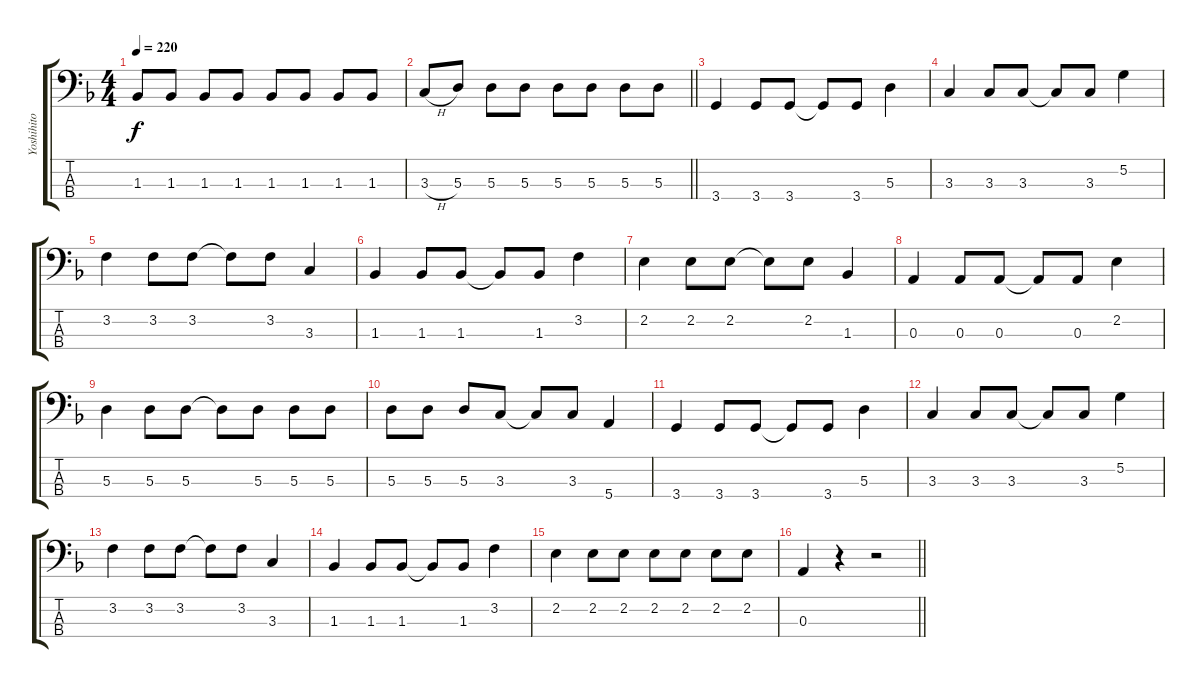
\track ("Yoshihito Onda" "Yoshihito ") {instrument electricbasspick}
\staff {score tabs}
\tuning (G2 D2 A1 E1) {hide}
\ts (4 4)
\tempo 220
\clef f4
\ks f
1.3.8{dy f} 1.3.8 1.3.8 1.3.8 1.3.8 1.3.8 1.3.8 1.3.8 |
\barLineRight lightlight
3.3{h}.8 5.3.8 5.3.8 5.3.8 5.3.8 5.3.8 5.3.8 5.3.8 |
3.4.4 3.4.8 3.4.8 3.4{t}.8 3.4.8 5.3.4 |
3.3.4 3.3.8 3.3.8 3.3{t}.8 3.3.8 5.2.4 |
3.2.4 3.2.8 3.2.8 3.2{t}.8 3.2.8 3.3.4 |
1.3.4 1.3.8 1.3.8 1.3{t}.8 1.3.8 3.2.4 |
2.2.4 2.2.8 2.2.8 2.2{t}.8 2.2.8 1.3.4 |
0.3.4 0.3.8 0.3.8 0.3{t}.8 0.3.8 2.2.4 |
5.3.4 5.3.8 5.3.8 5.3{t}.8 5.3.8 5.3.8 5.3.8 |
5.3.8 5.3.8 5.3.8 3.3.8 3.3{t}.8 3.3.8 5.4.4 |
3.4.4 3.4.8 3.4.8 3.4{t}.8 3.4.8 5.3.4 |
3.3.4 3.3.8 3.3.8 3.3{t}.8 3.3.8 5.2.4 |
3.2.4 3.2.8 3.2.8 3.2{t}.8 3.2.8 3.3.4 |
1.3.4 1.3.8 1.3.8 1.3{t}.8 1.3.8 3.2.4 |
2.2.4 2.2.8 2.2.8 2.2.8 2.2.8 2.2.8 2.2.8 |
\barLineRight lightlight
0.3.4 r.4 r.2
